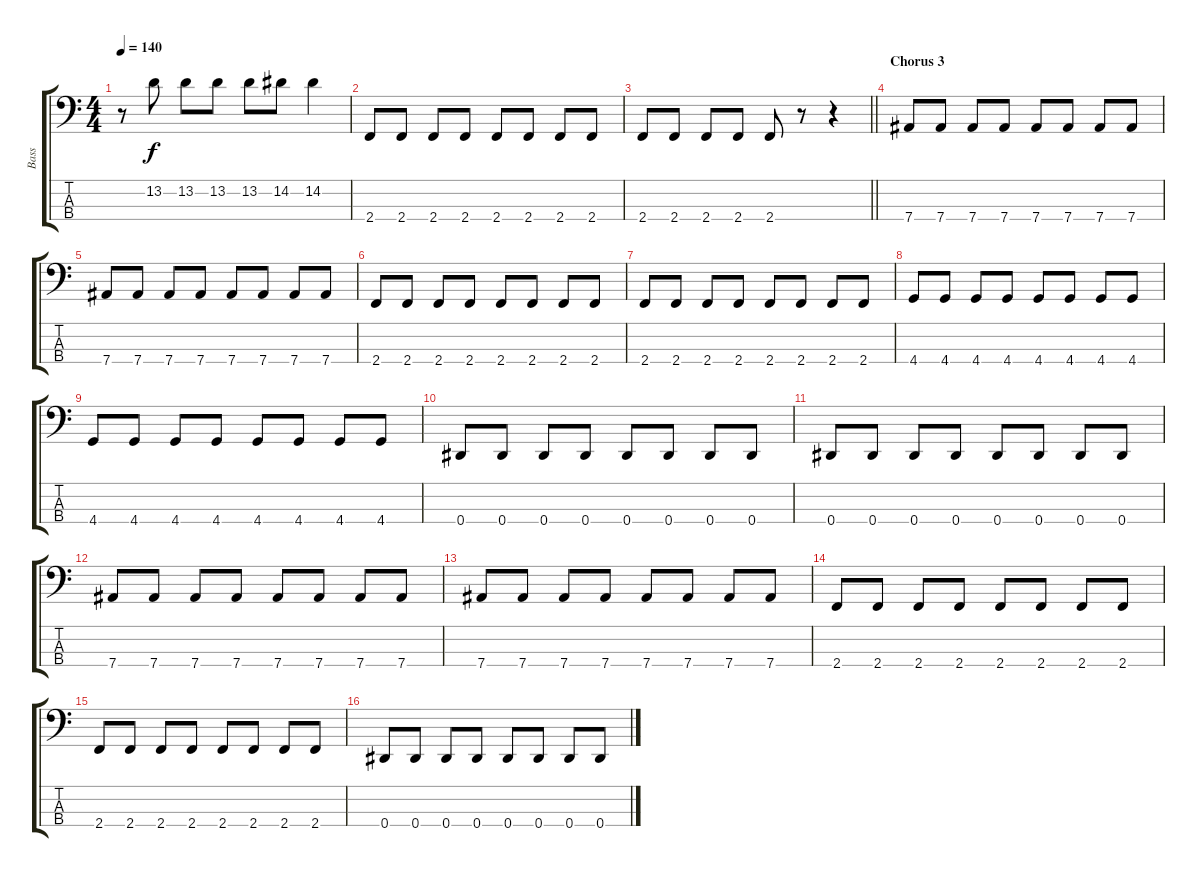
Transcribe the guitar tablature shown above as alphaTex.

\track ("Bass" "Bass") {instrument electricbasspick}
\staff {score tabs}
\tuning (Gb2 Db2 Ab1 Eb1) {hide}
\ts (4 4)
\tempo 140
\clef f4
\ks c
r.8{dy f} 13.2.8 13.2.8 13.2.8 13.2.8 14.2.8 14.2.4 |
2.4.8 2.4.8 2.4.8 2.4.8 2.4.8 2.4.8 2.4.8 2.4.8 |
\barLineRight lightlight
2.4.8 2.4.8 2.4.8 2.4.8 2.4.8 r.8 r.4 |
\section ("" "Chorus 3")
7.4.8 7.4.8 7.4.8 7.4.8 7.4.8 7.4.8 7.4.8 7.4.8 |
7.4.8 7.4.8 7.4.8 7.4.8 7.4.8 7.4.8 7.4.8 7.4.8 |
2.4.8 2.4.8 2.4.8 2.4.8 2.4.8 2.4.8 2.4.8 2.4.8 |
2.4.8 2.4.8 2.4.8 2.4.8 2.4.8 2.4.8 2.4.8 2.4.8 |
4.4.8 4.4.8 4.4.8 4.4.8 4.4.8 4.4.8 4.4.8 4.4.8 |
4.4.8 4.4.8 4.4.8 4.4.8 4.4.8 4.4.8 4.4.8 4.4.8 |
0.4.8 0.4.8 0.4.8 0.4.8 0.4.8 0.4.8 0.4.8 0.4.8 |
0.4.8 0.4.8 0.4.8 0.4.8 0.4.8 0.4.8 0.4.8 0.4.8 |
7.4.8 7.4.8 7.4.8 7.4.8 7.4.8 7.4.8 7.4.8 7.4.8 |
7.4.8 7.4.8 7.4.8 7.4.8 7.4.8 7.4.8 7.4.8 7.4.8 |
2.4.8 2.4.8 2.4.8 2.4.8 2.4.8 2.4.8 2.4.8 2.4.8 |
2.4.8 2.4.8 2.4.8 2.4.8 2.4.8 2.4.8 2.4.8 2.4.8 |
0.4.8 0.4.8 0.4.8 0.4.8 0.4.8 0.4.8 0.4.8 0.4.8
